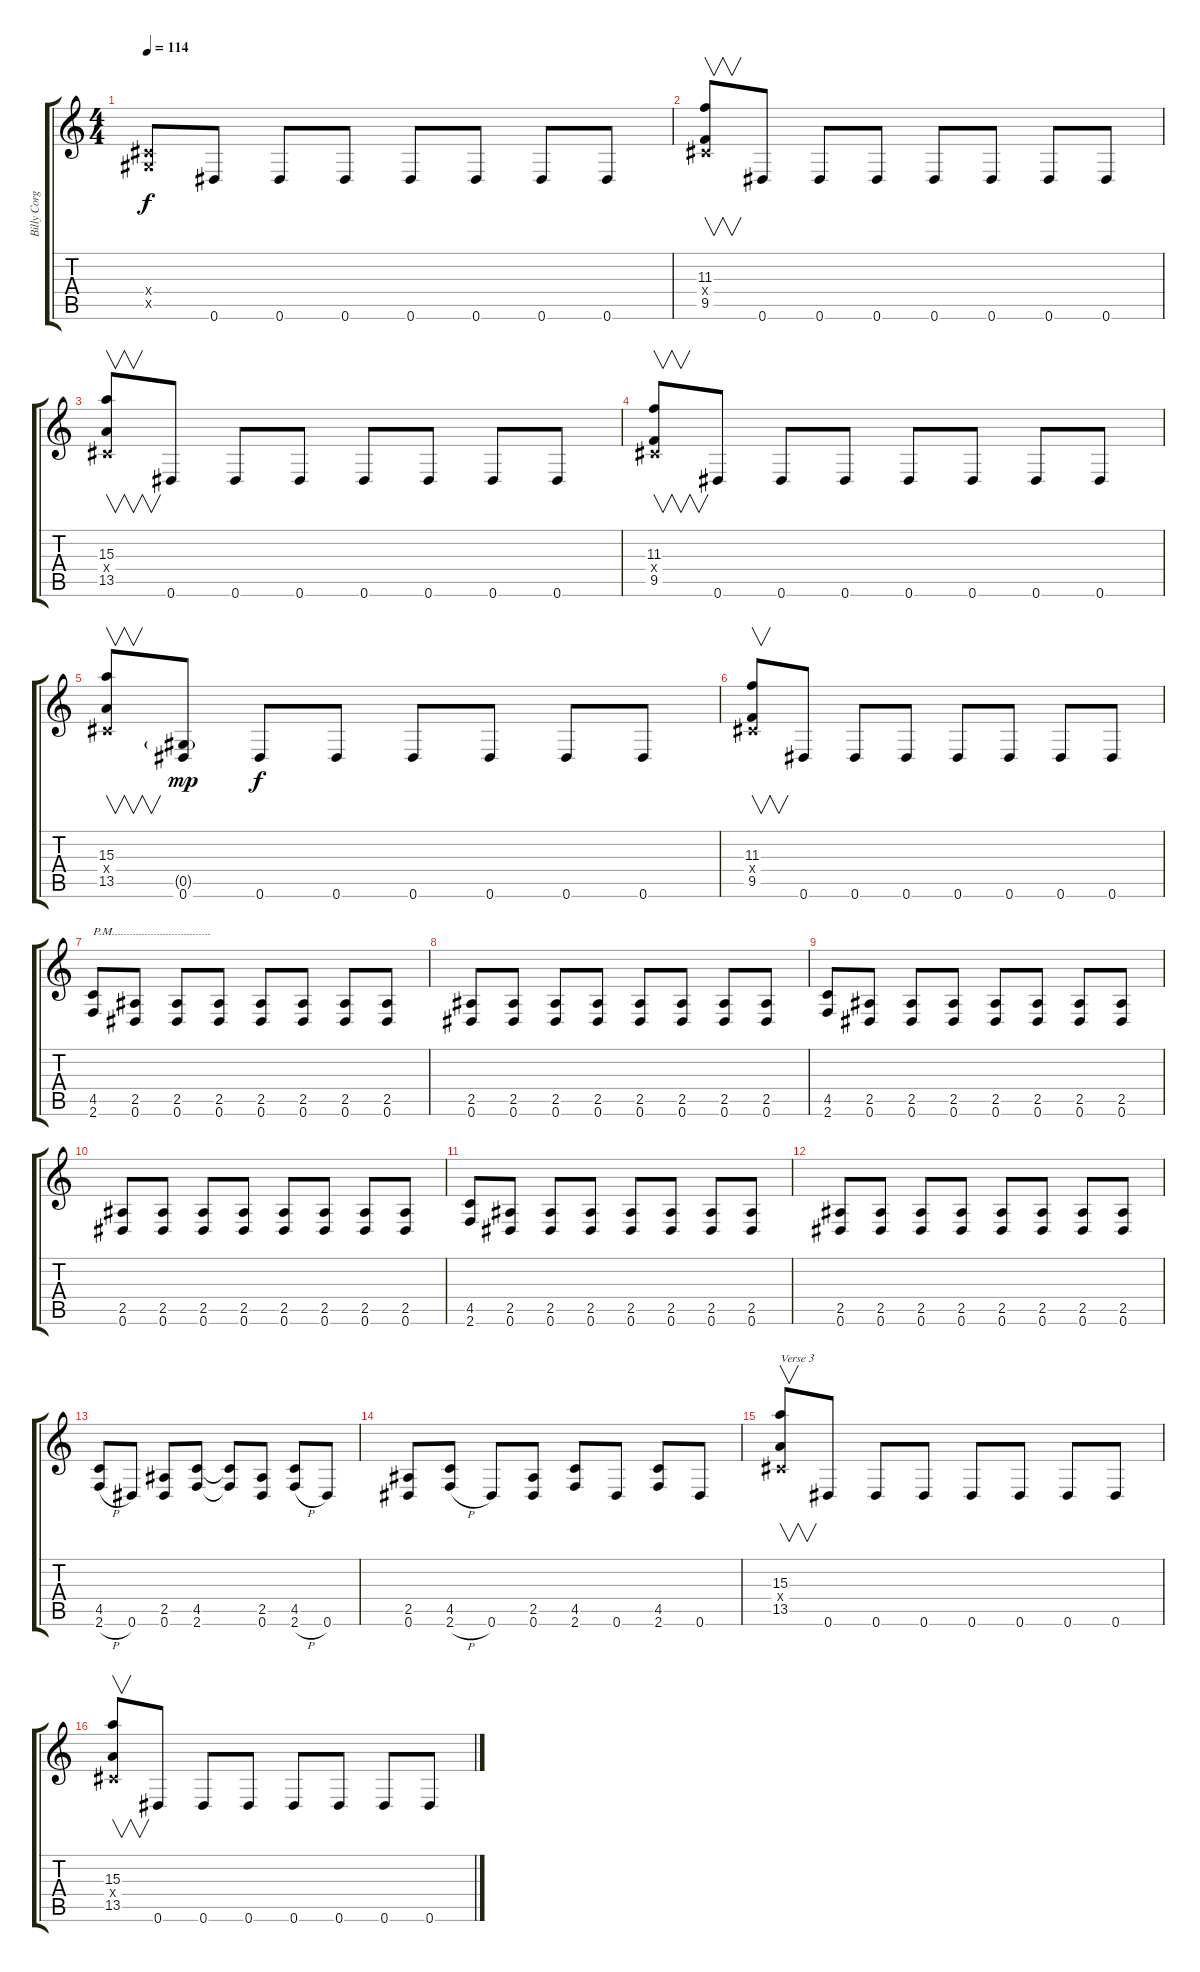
\track ("Billy Corgan" "Billy Corg") {instrument overdrivenguitar}
\staff {score tabs}
\tuning (Eb4 Bb3 Gb3 Db3 Ab2 Eb2) {hide}
\ts (4 4)
\tempo 114
\clef g2
\ks c
(0.4{x} 0.5{x}).8{dy f} 0.6.8 0.6.8 0.6.8 0.6.8 0.6.8 0.6.8 0.6.8 |
(11.3 0.4{x} 9.5).8{v} 0.6.8 0.6.8 0.6.8 0.6.8 0.6.8 0.6.8 0.6.8 |
(15.3 0.4{x} 13.5).8{v} 0.6.8 0.6.8 0.6.8 0.6.8 0.6.8 0.6.8 0.6.8 |
(11.3 0.4{x} 9.5).8{v} 0.6.8 0.6.8 0.6.8 0.6.8 0.6.8 0.6.8 0.6.8 |
(15.3 0.4{x} 13.5).8{v} (0.5{g} 0.6).8{dy mp} 0.6.8{dy f} 0.6.8 0.6.8 0.6.8 0.6.8 0.6.8 |
(11.3 0.4{x} 9.5).8{v} 0.6.8 0.6.8 0.6.8 0.6.8 0.6.8 0.6.8 0.6.8 |
(4.5 2.6).8{txt "P.M................................."} (2.5 0.6).8 (2.5 0.6).8 (2.5 0.6).8 (2.5 0.6).8 (2.5 0.6).8 (2.5 0.6).8 (2.5 0.6).8 |
(2.5 0.6).8 (2.5 0.6).8 (2.5 0.6).8 (2.5 0.6).8 (2.5 0.6).8 (2.5 0.6).8 (2.5 0.6).8 (2.5 0.6).8 |
(4.5 2.6).8 (2.5 0.6).8 (2.5 0.6).8 (2.5 0.6).8 (2.5 0.6).8 (2.5 0.6).8 (2.5 0.6).8 (2.5 0.6).8 |
(2.5 0.6).8 (2.5 0.6).8 (2.5 0.6).8 (2.5 0.6).8 (2.5 0.6).8 (2.5 0.6).8 (2.5 0.6).8 (2.5 0.6).8 |
(4.5 2.6).8 (2.5 0.6).8 (2.5 0.6).8 (2.5 0.6).8 (2.5 0.6).8 (2.5 0.6).8 (2.5 0.6).8 (2.5 0.6).8 |
(2.5 0.6).8 (2.5 0.6).8 (2.5 0.6).8 (2.5 0.6).8 (2.5 0.6).8 (2.5 0.6).8 (2.5 0.6).8 (2.5 0.6).8 |
(4.5 2.6{h}).8 0.6.8 (2.5 0.6).8 (4.5 2.6).8 (4.5{t} 2.6{t}).8 (2.5 0.6).8 (4.5 2.6{h}).8 0.6.8 |
(2.5 0.6).8 (4.5 2.6{h}).8 0.6.8 (2.5 0.6).8 (4.5 2.6).8 0.6.8 (4.5 2.6).8 0.6.8 |
(15.3 0.4{x} 13.5).8{v txt "Verse 3"} 0.6.8 0.6.8 0.6.8 0.6.8 0.6.8 0.6.8 0.6.8 |
(15.3 0.4{x} 13.5).8{v} 0.6.8 0.6.8 0.6.8 0.6.8 0.6.8 0.6.8 0.6.8
